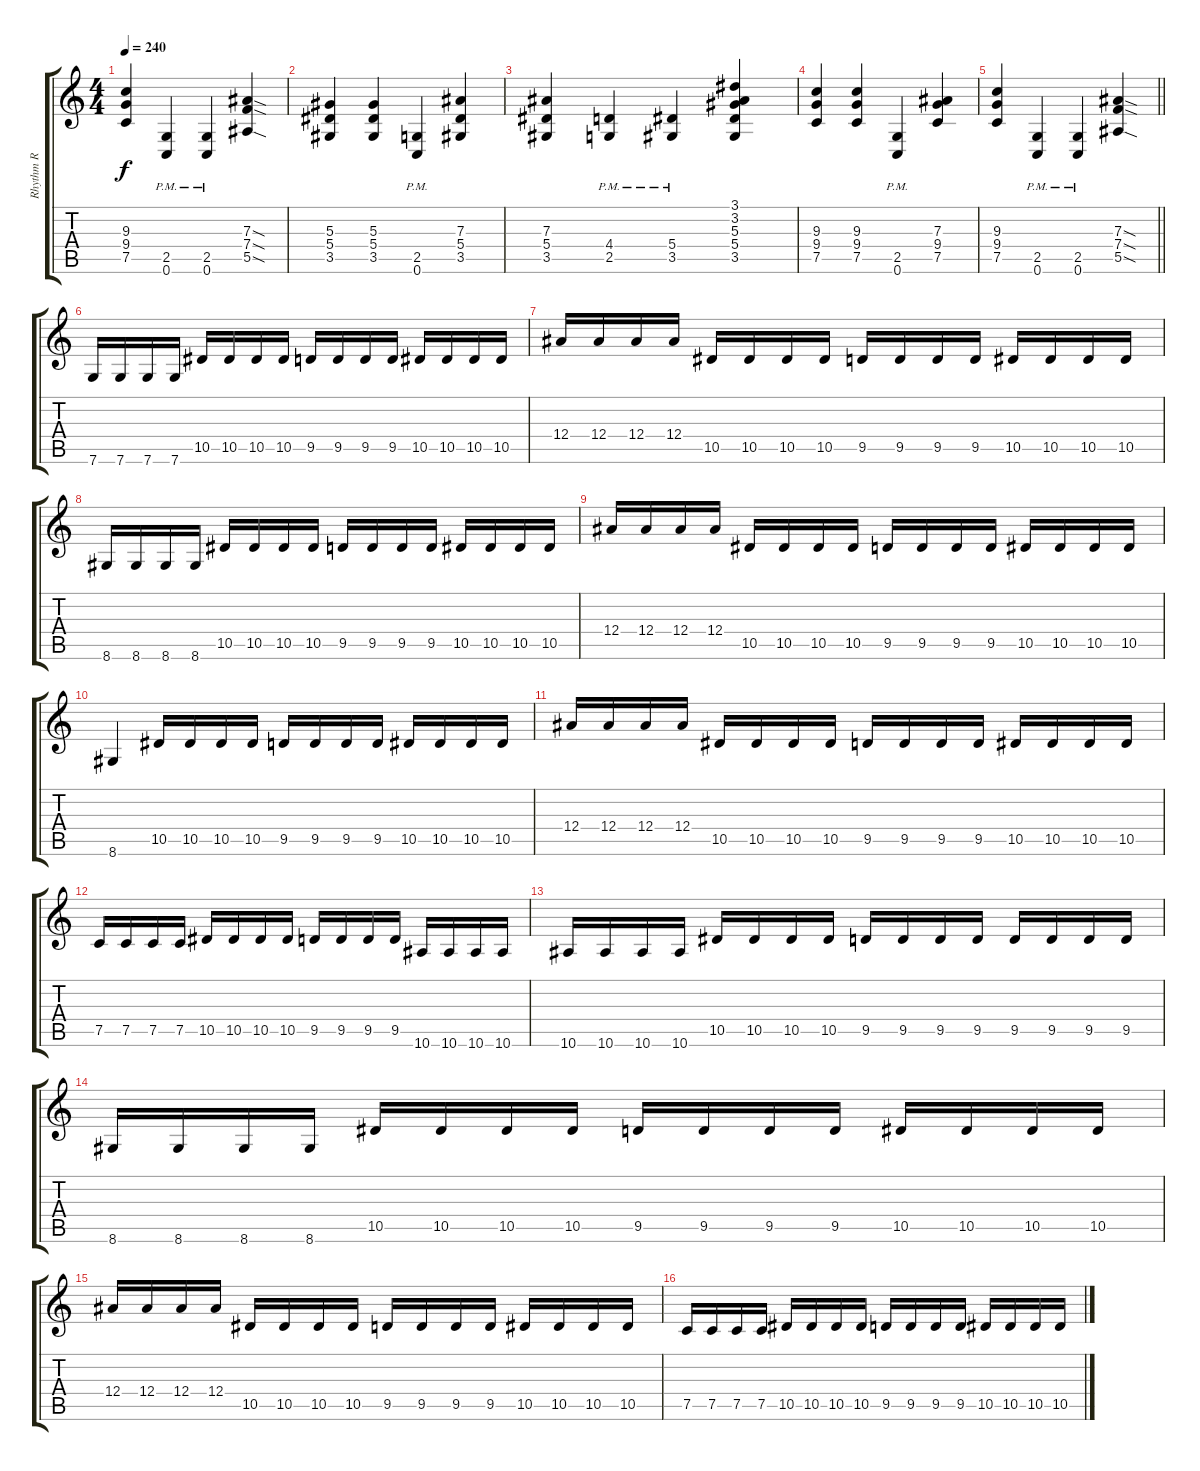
\track ("Rhythm R" "Rhythm R") {instrument distortionguitar}
\staff {score tabs}
\tuning (C4 G3 Eb3 Bb2 F2 C2) {hide}
\ts (4 4)
\tempo 240
\clef g2
\ks c
(9.3 9.4 7.5).4{dy f} (2.5{pm} 0.6{pm}).4 (2.5{pm} 0.6{pm}).4 (7.3{sod} 7.4{sod} 5.5{sod}).4 |
(5.3 5.4 3.5).4 (5.3 5.4 3.5).4 (2.5{pm} 0.6{pm}).4 (7.3 5.4 3.5).4 |
(7.3 5.4 3.5).4 (4.4{pm} 2.5{pm}).4 (5.4{pm} 3.5{pm}).4 (3.1 3.2 5.3 5.4 3.5).4 |
(9.3 9.4 7.5).4 (9.3 9.4 7.5).4 (2.5{pm} 0.6{pm}).4 (7.3 9.4 7.5).4 |
\barLineRight lightlight
(9.3 9.4 7.5).4 (2.5{pm} 0.6{pm}).4 (2.5{pm} 0.6{pm}).4 (7.3{sod} 7.4{sod} 5.5{sod}).4 |
\section ("" "")
7.6.16 7.6.16 7.6.16 7.6.16 10.5.16 10.5.16 10.5.16 10.5.16 9.5.16 9.5.16 9.5.16 9.5.16 10.5.16 10.5.16 10.5.16 10.5.16 |
12.4.16 12.4.16 12.4.16 12.4.16 10.5.16 10.5.16 10.5.16 10.5.16 9.5.16 9.5.16 9.5.16 9.5.16 10.5.16 10.5.16 10.5.16 10.5.16 |
8.6.16 8.6.16 8.6.16 8.6.16 10.5.16 10.5.16 10.5.16 10.5.16 9.5.16 9.5.16 9.5.16 9.5.16 10.5.16 10.5.16 10.5.16 10.5.16 |
12.4.16 12.4.16 12.4.16 12.4.16 10.5.16 10.5.16 10.5.16 10.5.16 9.5.16 9.5.16 9.5.16 9.5.16 10.5.16 10.5.16 10.5.16 10.5.16 |
8.6.4 10.5.16 10.5.16 10.5.16 10.5.16 9.5.16 9.5.16 9.5.16 9.5.16 10.5.16 10.5.16 10.5.16 10.5.16 |
12.4.16 12.4.16 12.4.16 12.4.16 10.5.16 10.5.16 10.5.16 10.5.16 9.5.16 9.5.16 9.5.16 9.5.16 10.5.16 10.5.16 10.5.16 10.5.16 |
7.5.16 7.5.16 7.5.16 7.5.16 10.5.16 10.5.16 10.5.16 10.5.16 9.5.16 9.5.16 9.5.16 9.5.16 10.6.16 10.6.16 10.6.16 10.6.16 |
10.6.16 10.6.16 10.6.16 10.6.16 10.5.16 10.5.16 10.5.16 10.5.16 9.5.16 9.5.16 9.5.16 9.5.16 9.5.16 9.5.16 9.5.16 9.5.16 |
8.6.16 8.6.16 8.6.16 8.6.16 10.5.16 10.5.16 10.5.16 10.5.16 9.5.16 9.5.16 9.5.16 9.5.16 10.5.16 10.5.16 10.5.16 10.5.16 |
12.4.16 12.4.16 12.4.16 12.4.16 10.5.16 10.5.16 10.5.16 10.5.16 9.5.16 9.5.16 9.5.16 9.5.16 10.5.16 10.5.16 10.5.16 10.5.16 |
7.5.16 7.5.16 7.5.16 7.5.16 10.5.16 10.5.16 10.5.16 10.5.16 9.5.16 9.5.16 9.5.16 9.5.16 10.5.16 10.5.16 10.5.16 10.5.16
